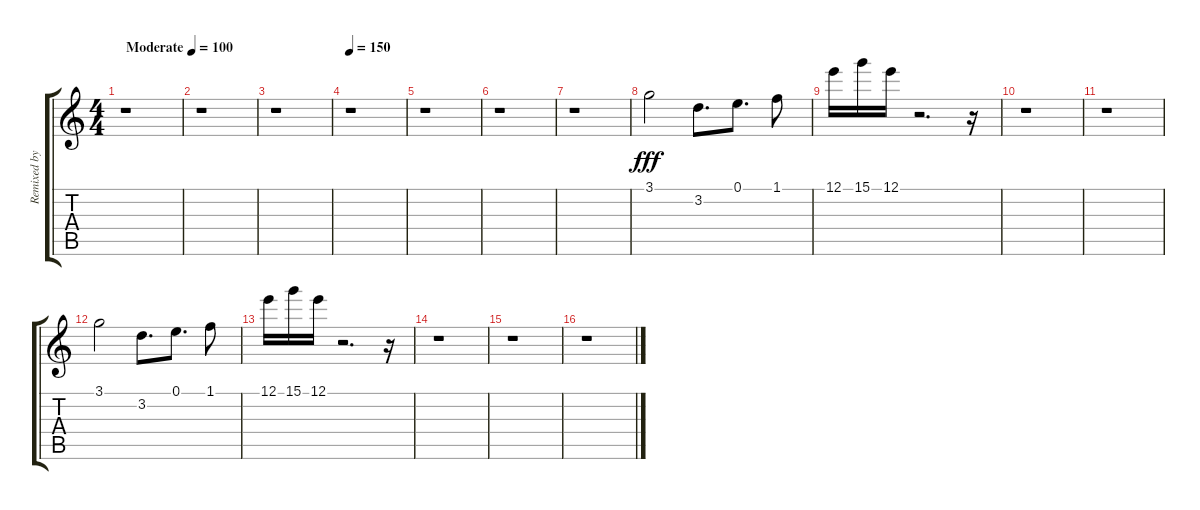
\track ("Remixed by: Tony Thai" "Remixed by") {instrument distortionguitar}
\staff {score tabs}
\tuning (E4 B3 G3 D3 A2 E2) {hide}
\ts (4 4)
\tempo (100 "Moderate")
\clef g2
\ks c
r.1{dy fff instrument distortionguitar} |
r.1 |
r.1 |
\tempo 150
r.1 |
r.1 |
r.1 |
r.1 |
3.1.2 3.2.8{d} 0.1.8{d} 1.1.8 |
12.1.16 15.1.16 12.1.16 r.2{d} r.16 |
r.1 |
r.1 |
3.1.2 3.2.8{d} 0.1.8{d} 1.1.8 |
12.1.16 15.1.16 12.1.16 r.2{d} r.16 |
r.1 |
r.1 |
r.1
